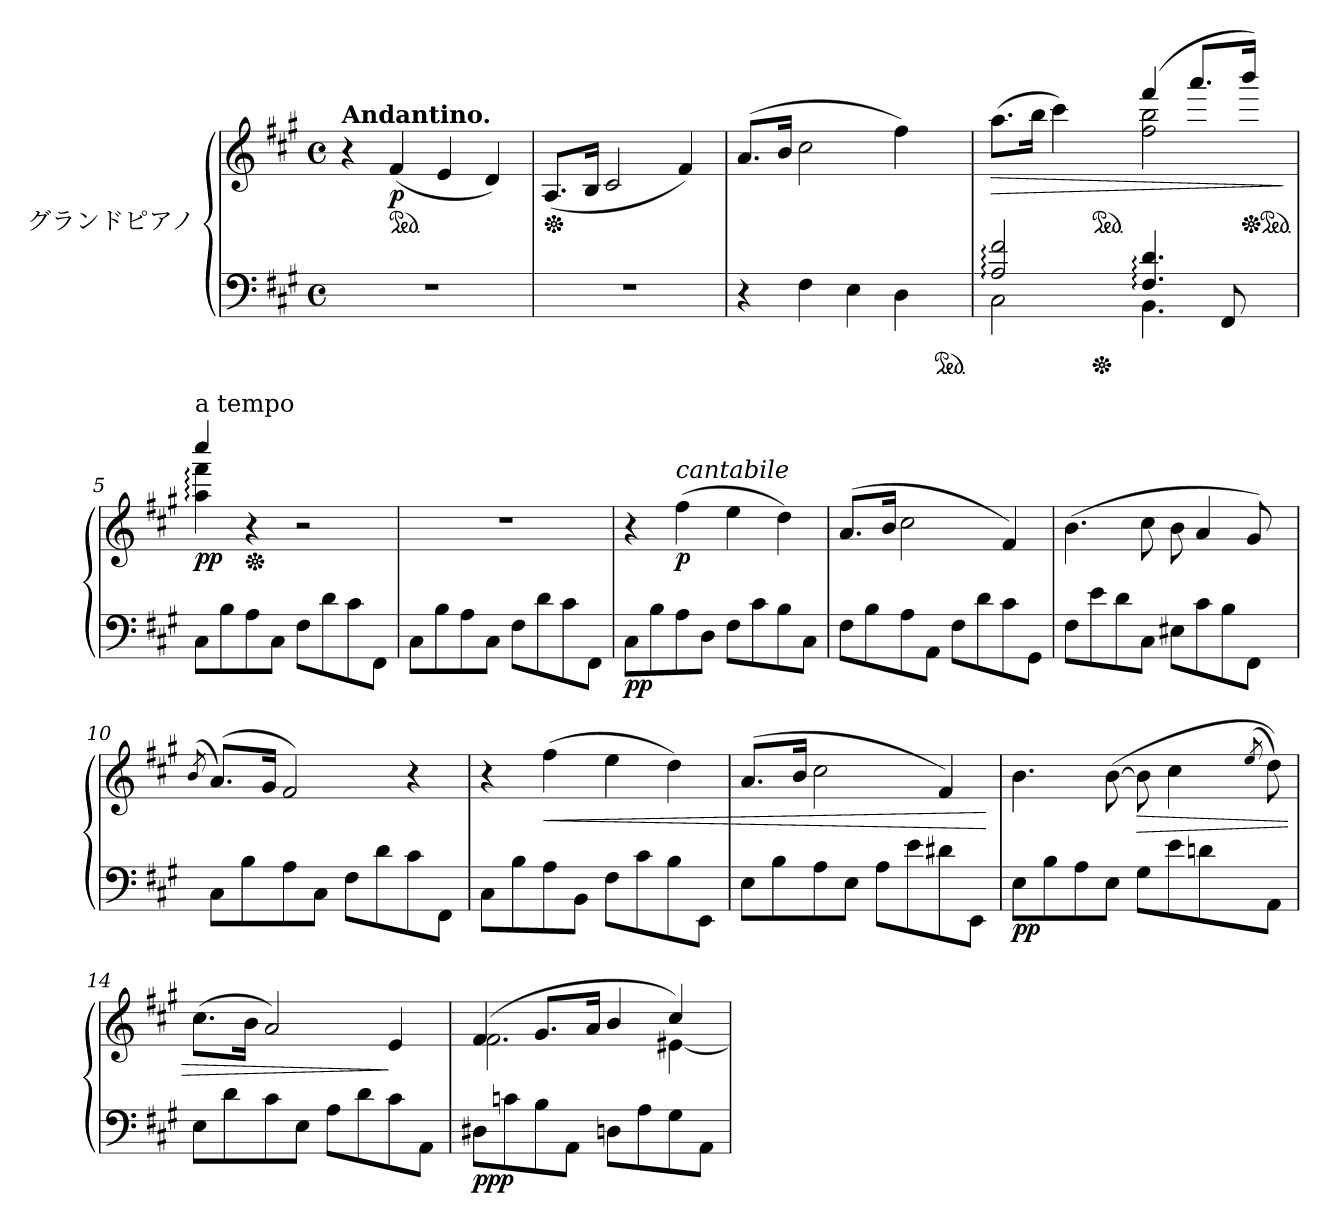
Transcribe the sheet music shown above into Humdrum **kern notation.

**kern	**kern	**dynam
*part1	*part1	*part1
*staff2	*staff1	*staff1/2
*I"グランドピアノ	*	*
*clefF4	*clefG2	*
*k[f#c#g#]	*k[f#c#g#]	*
*M4/4	*M4/4	*
*met(c)	*met(c)	*
*MM88	*MM88	*
=1	=1	=1
!	!LO:TX:a:B:t=Andantino.	!
1r	4r	.
*	*ped	*
!	!	!LO:DY:b
.	(4f#/	p
.	4e/	.
.	4d/)	.
=2	=2	=2
*	*Xped	*
1r	(8.A/L	.
.	16B/Jk	.
.	2c#/	.
.	4f#/)	.
=3	=3	=3
*^	*	*
4r	2.ryy	(8.a/L	.
.	.	16b/Jk	.
4F#\	.	2cc#\	.
4E\	.	.	.
4D\	8.ryy	4ff#\)	.
*ped	*	*	*
.	32C#!LLLyy	.	.
.	32A!JJJyy	.	.
=4	=4	=4	=4
*	*^	*	*
!	!	!	!LO:TX:a:i:t=poco rit.	!
!	!	!	!	!LO:HP:b
*	*	*	*^	*
*	*	*	*	*^	*
2A/: 2f#/:	2C#\	4rAAAyy	(>8.aa\L	2ryy	4rAyy	>
.	.	.	16bb\Jk	.	.	.
*	*	*	*MM84	*	*	*
.	.	8.rAAAyy	4ccc#\)	.	8.rAyy	.
*Xped	*	*	*	*	*	*
*	*	*	*ped	*	*	*
*	*	*	*MM80	*	*	*
.	.	32BB!LLLyy	.	.	32ff#!LLLyy	.
.	.	32F#!JJJyy	.	.	32bb!JJJyy	.
4.F#/: 4.d/:	4.BB\	2rFFFyy	(4fff#/	2ff#\: 2bb\:	4rAyy	.
.	.	.	8.aaa/L	.	8.rAyy	.
8FF#/	8ryy	.	.	.	.	.
.	.	.	16bbb/Jk)	.	32rAyy	.
*	*	*	*Xped	*	*	*
*	*	*	*ped	*	*	*
*	*	*	*MM40	*	*	*
.	.	.	.	.	64aa!LLLLyy	.
.	.	.	.	.	64fff#!JJJJyy	.
*v	*v	*v	*	*	*	*
*	*v	*v	*v	*
.	.	]
=5	=5	=5
*	*MM88	*
*	*^	*
!	!LO:TX:a:t=a tempo	!	!
!	!	!	!LO:DY:b
8C#\L	4cccc#/	4aa\: 4fff#\:	pp
8B\	.	.	.
*	*Xped	*	*
8A\	4r	4rffyy	.
8C#\J	.	.	.
8F#\L	2r	2rffyy	.
8d\	.	.	.
8c#\	.	.	.
8FF#\J	.	.	.
*	*v	*v	*
=6	=6	=6
8C#\L	1r	.
8B\	.	.
8A\	.	.
8C#\J	.	.
8F#\L	.	.
8d\	.	.
8c#\	.	.
8FF#\J	.	.
!!LO:LB:g=z
=7	=7	=7
!	!	!LO:DY:b=2
8C#\L	4r	pp
8B\	.	.
!	!LO:TX:a:i:t=cantabile	!
!	!	!LO:DY:b
8A\	(4ff#\	p
8D\J	.	.
8F#\L	4ee\	.
8c#\	.	.
8B\	4dd\)	.
8C#\J	.	.
=8	=8	=8
8F#\L	(8.a/L	.
8B\	.	.
.	16b/Jk	.
8A\	2cc#\	.
8AA\J	.	.
8F#\L	.	.
8d\	.	.
8c#\	4f#/)	.
8GG#\J	.	.
=9	=9	=9
*	*^	*
8F#\L	(4.b\	2.reyy	.
8e\	.	.	.
8d\	.	.	.
8C#\J	8cc#\	.	.
8E#X\L	8b\	.	.
8c#\	4a/	.	.
8B\	.	8rgyy	.
8FF#\J	8g#/)	16.g#LLyy	.
.	.	32bJJkyy	.
=10	=10	=10	=10
.	(8qb/	.	.
8C#\L	(8.a/L)	8.a!yy	.
8B\	.	.	.
.	16g#/Jk	16rffyy	.
8A\	2f#/)	4rffyy	.
8C#\J	.	.	.
8F#\L	.	2rddyy	.
8d\	.	.	.
8c#\	4r	.	.
8FF#\J	.	.	.
*	*v	*v	*
=11	=11	=11
8C#\L	4r	.
8B\	.	.
!	!	!LO:HP:b
8A\	(4ff#\	<
8BB\J	.	.
8F#\L	4ee\	.
8c#\	.	.
8B\	4dd\)	.
8EE\J	.	.
!!LO:LB:g=z
=12	=12	=12
8E\L	(8.a/L	.
8B\	.	.
.	16b/Jk	.
8A\	2cc#\	.
8E\J	.	.
8A\L	.	.
8e\	.	.
8d#X\	4f#/)	.
8EE\J	.	.
.	.	[
=13	=13	=13
*	*^	*
!	!	!	!LO:DY:b=2
!	!	!	!LO:DY:n=1:b
8E\L	4.b\	2reyy	p p
8B\	.	.	.
8A\	.	.	.
8E\J	([8b\	.	.
*	*MM86	*	*
!	!	!	!LO:HP:b
8G#\L	8b\]	8rcyy	>
8e\	4cc#\	8..cc#!Lyy	.
8dn\	.	.	.
.	.	32ee!Jkkyy	.
.	(8qee/	.	.
8AA\J	8dd\))	8dd!yy	.
*	*v	*v	*
=14	=14	=14
8E\L	(8.cc#\L	.
8d\	.	.
.	16b\Jk	.
8c#\	2a/)	.
8E\J	.	.
8A\L	.	.
8d\	.	.
*	*MM80	*
8c#\	4e/	]
8AA\J	.	.
=15	=15	=15
*	*MM84	*
*	*^	*
!	!	!	!LO:DY:b=2
!	!	!	!LO:DY:n=1:b
8D#X\L	(4f#/	2.f#\	pp p
8cn\	.	.	.
*	*MM88	*	*
8B\	8.g#/L	.	.
8AA\J	.	.	.
.	16a/Jk	.	.
8Dn\L	4b/	.	.
8A\	.	.	.
8G#\	4cc#/)	[4e#X\	.
8AA\J	.	.	.
*	*v	*v	*
=	=	=
*-	*-	*-
